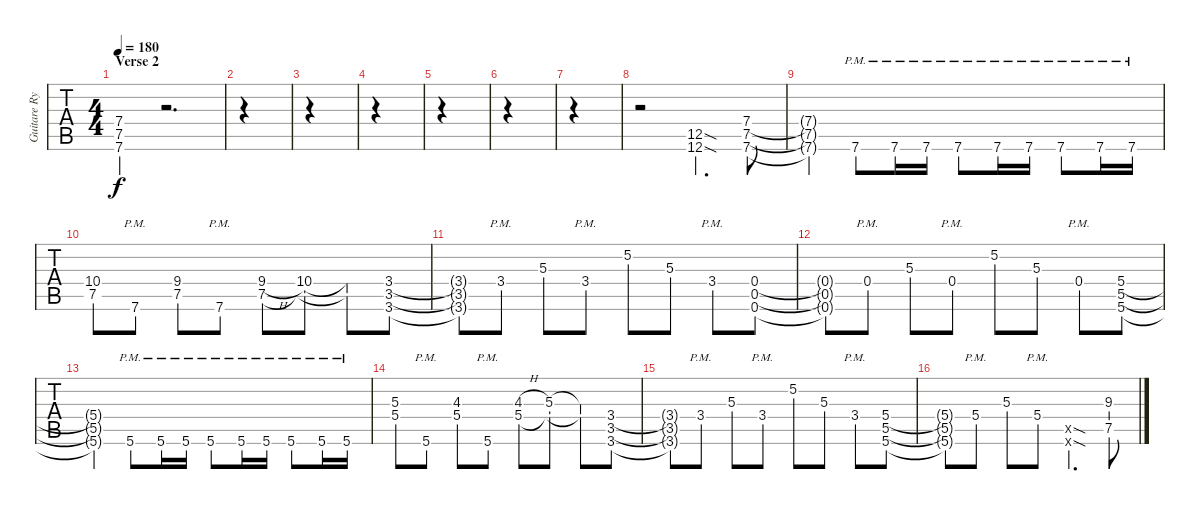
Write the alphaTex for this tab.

\track ("Guitare Rythm 2" "Guitare Ry") {instrument distortionguitar}
\staff {tabs}
\tuning (D4 A3 F3 C3 G2 C2) {hide}
\ts (4 4)
\section ("" "Verse 2")
\tempo 180
\clef g2
\ks c
(7.4{t} 7.5{t} 7.6{t}).4{dy f} r.2{d} |
|
|
|
|
|
|
r.2 (12.5{sod} 12.6{sod}).4{d} (7.4 7.5 7.6).8 |
(7.4{t} 7.5{t} 7.6{t}).4 7.6{pm}.8 7.6{pm}.16 7.6{pm}.16 7.6{pm}.8 7.6{pm}.16 7.6{pm}.16 7.6{pm}.8 7.6{pm}.16 7.6{pm}.16 |
(10.4 7.5).8 7.6{pm}.8 (9.4 7.5).8 7.6{pm}.8 (9.4{h} 7.5).8 (10.4 7.5{t}).8 (10.4{t} 7.5{t}).8 (3.4 3.5 3.6).8 |
(3.4{t} 3.5{t} 3.6{t}).8 3.4{pm}.8 5.3.8 3.4{pm}.8 5.2.8 5.3.8 3.4{pm}.8 (0.4 0.5 0.6).8 |
(0.4{t} 0.5{t} 0.6{t}).8 0.4{pm}.8 5.3.8 0.4{pm}.8 5.2.8 5.3.8 0.4{pm}.8 (5.4 5.5 5.6).8 |
(5.4{t} 5.5{t} 5.6{t}).4 5.6{pm}.8 5.6{pm}.16 5.6{pm}.16 5.6{pm}.8 5.6{pm}.16 5.6{pm}.16 5.6{pm}.8 5.6{pm}.16 5.6{pm}.16 |
(5.3 5.4).8 5.6{pm}.8 (4.3 5.4).8 5.6{pm}.8 (4.3{h} 5.4).8 (5.3 5.4{t}).8 (5.3{t} 5.4{t}).8 (3.4 3.5 3.6).8 |
(3.4{t} 3.5{t} 3.6{t}).8 3.4{pm}.8 5.3.8 3.4{pm}.8 5.2.8 5.3.8 3.4{pm}.8 (5.4 5.5 5.6).8 |
(5.4{t} 5.5{t} 5.6{t}).8 5.4{pm}.8 5.3.8 5.4{pm}.8 (12.5{sod x} 12.6{sod x}).4{d} (9.3 7.5).8
